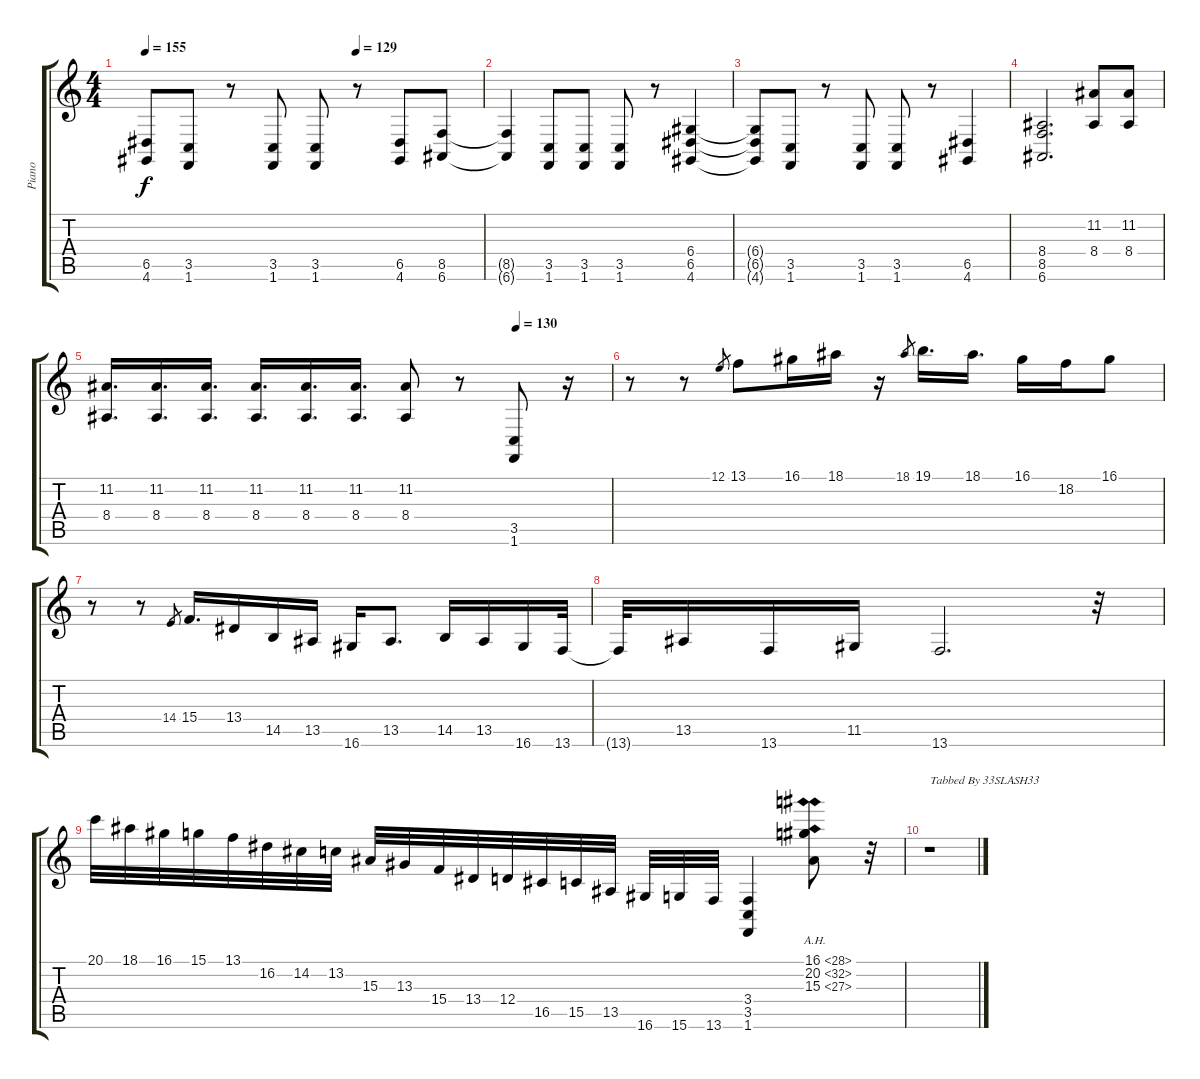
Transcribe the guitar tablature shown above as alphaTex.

\track ("Piano" "Piano") {instrument acousticgrandpiano}
\staff {score tabs}
\tuning (E4 B3 G3 D3 A2 E2) {hide}
\ts (4 4)
\tempo 155
\tempo (129 0.625)
\clef g2
\ks c
(6.5{t} 4.6{t}).8{dy f} (3.5 1.6).8 r.8 (3.5 1.6).8 (3.5 1.6).8 r.8 (6.5 4.6).8 (8.5 6.6).8 |
(8.5{t} 6.6{t}).4 (3.5 1.6).8 (3.5 1.6).8 (3.5 1.6).8 r.8 (6.4 6.5 4.6).4 |
(6.4{t} 6.5{t} 4.6{t}).8 (3.5 1.6).8 r.8 (3.5 1.6).8 (3.5 1.6).8 r.8 (6.5 4.6).4 |
(8.4 8.5 6.6).2{d} (11.2 8.4).8 (11.2 8.4).8 |
\tempo (130 0.8125)
(11.2 8.4).16{d} (11.2 8.4).16{d} (11.2 8.4).16{d} (11.2 8.4).16{d} (11.2 8.4).16{d} (11.2 8.4).16{d} (11.2 8.4).8 r.8 (3.5 1.6).8 r.16 |
r.8 r.8 12.1.8{gr} 13.1.8 16.1.16 18.1.16 r.16 18.1.8{gr} 19.1.16{d} 18.1.16{d} 16.1.16 18.2.16 16.1.8 |
r.8 r.8 14.4.8{gr} 15.4.16{d} 13.4.16 14.5.16 13.5.16 16.6.16 13.5.8{d} 14.5.16 13.5.16 16.6.16 13.6.32 |
13.6{t}.32 13.5.16 13.6.16 11.5.16 13.6.2{d} r.32 |
20.1.32 18.1.32 16.1.32 15.1.32 13.1.32 16.2.32 14.2.32 13.2.32 15.3.32 13.3.32 15.4.32 13.4.32 12.4.32 16.5.32 15.5.32 13.5.32 16.6.32 15.6.32 13.6.32 (3.4 3.5 1.6).4 (16.1{ah 12} 20.2{ah 12} 15.3{ah 12}).8 r.32 |
r.1{txt "Tabbed By 33SLASH33"}
